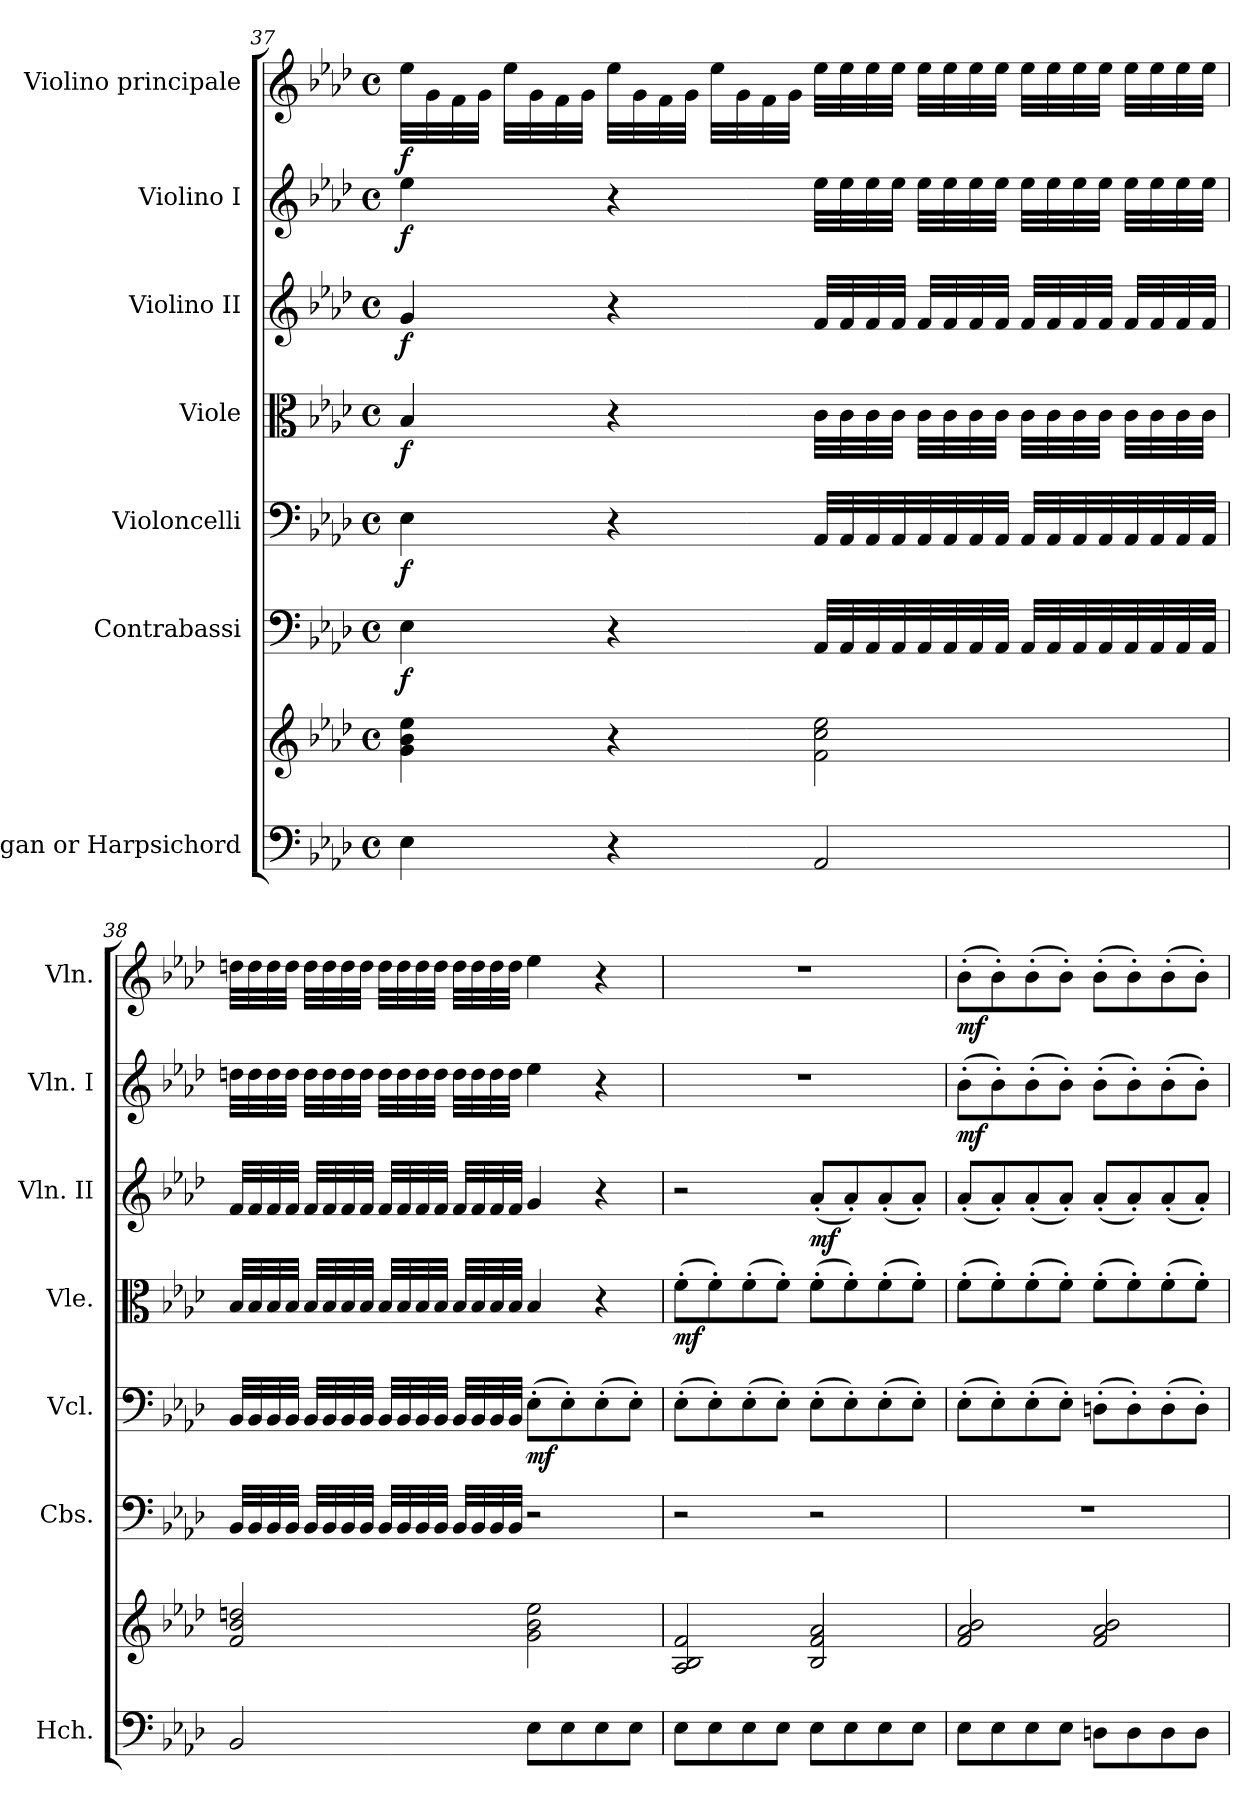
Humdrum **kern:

**kern	**kern	**dynam	**kern	**dynam	**kern	**dynam	**kern	**dynam	**kern	**dynam	**kern	**dynam	**kern	**dynam
*part7	*part7	*part7	*part6	*part6	*part5	*part5	*part4	*part4	*part3	*part3	*part2	*part2	*part1	*part1
*staff8	*staff7	*staff7/8	*staff6	*staff6	*staff5	*staff5	*staff4	*staff4	*staff3	*staff3	*staff2	*staff2	*staff1	*staff1
*I"Organ or Harpsichord	*	*	*I"Contrabassi	*	*I"Violoncelli	*	*I"Viole	*	*I"Violino II	*	*I"Violino I	*	*I"Violino principale	*
*I'Hch.	*	*	*I'Cbs.	*	*I'Vcl.	*	*I'Vle.	*	*I'Vln. II	*	*I'Vln. I	*	*I'Vln.	*
*clefF4	*clefG2	*	*clefF4	*	*clefF4	*	*clefC3	*	*clefG2	*	*clefG2	*	*clefG2	*
*	*	*	*ITrd7c12	*	*	*	*	*	*	*	*	*	*	*
*k[b-e-a-d-]	*k[b-e-a-d-]	*	*k[b-e-a-d-]	*	*k[b-e-a-d-]	*	*k[b-e-a-d-]	*	*k[b-e-a-d-]	*	*k[b-e-a-d-]	*	*k[b-e-a-d-]	*
*M4/4	*M4/4	*	*M4/4	*	*M4/4	*	*M4/4	*	*M4/4	*	*M4/4	*	*M4/4	*
*met(c)	*met(c)	*	*met(c)	*	*met(c)	*	*met(c)	*	*met(c)	*	*met(c)	*	*met(c)	*
=37	=37	=37	=37	=37	=37	=37	=37	=37	=37	=37	=37	=37	=37	=37
!	!	!	!	!LO:DY:b	!	!LO:DY:b	!	!LO:DY:b	!	!LO:DY:b	!	!LO:DY:b	!	!LO:DY:b
4E-\	4g\ 4b-\ 4ee-\	.	4EE-\	f	4E-\	f	4B-/	f	4g/	f	4ee-\	f	32ee-\LLL	f
.	.	.	.	.	.	.	.	.	.	.	.	.	32g\	.
.	.	.	.	.	.	.	.	.	.	.	.	.	32f\	.
.	.	.	.	.	.	.	.	.	.	.	.	.	32g\JJJ	.
.	.	.	.	.	.	.	.	.	.	.	.	.	32ee-\LLL	.
.	.	.	.	.	.	.	.	.	.	.	.	.	32g\	.
.	.	.	.	.	.	.	.	.	.	.	.	.	32f\	.
.	.	.	.	.	.	.	.	.	.	.	.	.	32g\JJJ	.
4r	4r	.	4r	.	4r	.	4r	.	4r	.	4r	.	32ee-\LLL	.
.	.	.	.	.	.	.	.	.	.	.	.	.	32g\	.
.	.	.	.	.	.	.	.	.	.	.	.	.	32f\	.
.	.	.	.	.	.	.	.	.	.	.	.	.	32g\JJJ	.
.	.	.	.	.	.	.	.	.	.	.	.	.	32ee-\LLL	.
.	.	.	.	.	.	.	.	.	.	.	.	.	32g\	.
.	.	.	.	.	.	.	.	.	.	.	.	.	32f\	.
.	.	.	.	.	.	.	.	.	.	.	.	.	32g\JJJ	.
2AA-/	2f\ 2cc\ 2ee-\	.	32AAA-/LLL	.	32AA-/LLL	.	32c\LLL	.	32f/LLL	.	32ee-\LLL	.	32ee-\LLL	.
.	.	.	32AAA-/	.	32AA-/	.	32c\	.	32f/	.	32ee-\	.	32ee-\	.
.	.	.	32AAA-/	.	32AA-/	.	32c\	.	32f/	.	32ee-\	.	32ee-\	.
.	.	.	32AAA-/	.	32AA-/	.	32c\JJJ	.	32f/JJJ	.	32ee-\JJJ	.	32ee-\JJJ	.
.	.	.	32AAA-/	.	32AA-/	.	32c\LLL	.	32f/LLL	.	32ee-\LLL	.	32ee-\LLL	.
.	.	.	32AAA-/	.	32AA-/	.	32c\	.	32f/	.	32ee-\	.	32ee-\	.
.	.	.	32AAA-/	.	32AA-/	.	32c\	.	32f/	.	32ee-\	.	32ee-\	.
.	.	.	32AAA-/JJJ	.	32AA-/JJJ	.	32c\JJJ	.	32f/JJJ	.	32ee-\JJJ	.	32ee-\JJJ	.
.	.	.	32AAA-/LLL	.	32AA-/LLL	.	32c\LLL	.	32f/LLL	.	32ee-\LLL	.	32ee-\LLL	.
.	.	.	32AAA-/	.	32AA-/	.	32c\	.	32f/	.	32ee-\	.	32ee-\	.
.	.	.	32AAA-/	.	32AA-/	.	32c\	.	32f/	.	32ee-\	.	32ee-\	.
.	.	.	32AAA-/	.	32AA-/	.	32c\JJJ	.	32f/JJJ	.	32ee-\JJJ	.	32ee-\JJJ	.
.	.	.	32AAA-/	.	32AA-/	.	32c\LLL	.	32f/LLL	.	32ee-\LLL	.	32ee-\LLL	.
.	.	.	32AAA-/	.	32AA-/	.	32c\	.	32f/	.	32ee-\	.	32ee-\	.
.	.	.	32AAA-/	.	32AA-/	.	32c\	.	32f/	.	32ee-\	.	32ee-\	.
.	.	.	32AAA-/JJJ	.	32AA-/JJJ	.	32c\JJJ	.	32f/JJJ	.	32ee-\JJJ	.	32ee-\JJJ	.
!!LO:LB:g=z
=38	=38	=38	=38	=38	=38	=38	=38	=38	=38	=38	=38	=38	=38	=38
2BB-/	2f/ 2b-/ 2ddn/	.	32BBB-/LLL	.	32BB-/LLL	.	32B-/LLL	.	32f/LLL	.	32ddn\LLL	.	32ddn\LLL	.
.	.	.	32BBB-/	.	32BB-/	.	32B-/	.	32f/	.	32dd\	.	32dd\	.
.	.	.	32BBB-/	.	32BB-/	.	32B-/	.	32f/	.	32dd\	.	32dd\	.
.	.	.	32BBB-/JJJ	.	32BB-/JJJ	.	32B-/JJJ	.	32f/JJJ	.	32dd\JJJ	.	32dd\JJJ	.
.	.	.	32BBB-/LLL	.	32BB-/LLL	.	32B-/LLL	.	32f/LLL	.	32dd\LLL	.	32dd\LLL	.
.	.	.	32BBB-/	.	32BB-/	.	32B-/	.	32f/	.	32dd\	.	32dd\	.
.	.	.	32BBB-/	.	32BB-/	.	32B-/	.	32f/	.	32dd\	.	32dd\	.
.	.	.	32BBB-/JJJ	.	32BB-/JJJ	.	32B-/JJJ	.	32f/JJJ	.	32dd\JJJ	.	32dd\JJJ	.
.	.	.	32BBB-/LLL	.	32BB-/LLL	.	32B-/LLL	.	32f/LLL	.	32dd\LLL	.	32dd\LLL	.
.	.	.	32BBB-/	.	32BB-/	.	32B-/	.	32f/	.	32dd\	.	32dd\	.
.	.	.	32BBB-/	.	32BB-/	.	32B-/	.	32f/	.	32dd\	.	32dd\	.
.	.	.	32BBB-/JJJ	.	32BB-/JJJ	.	32B-/JJJ	.	32f/JJJ	.	32dd\JJJ	.	32dd\JJJ	.
.	.	.	32BBB-/LLL	.	32BB-/LLL	.	32B-/LLL	.	32f/LLL	.	32dd\LLL	.	32dd\LLL	.
.	.	.	32BBB-/	.	32BB-/	.	32B-/	.	32f/	.	32dd\	.	32dd\	.
.	.	.	32BBB-/	.	32BB-/	.	32B-/	.	32f/	.	32dd\	.	32dd\	.
.	.	.	32BBB-/JJJ	.	32BB-/JJJ	.	32B-/JJJ	.	32f/JJJ	.	32dd\JJJ	.	32dd\JJJ	.
!	!	!LO:DY:b=2	!	!	!	!	!	!	!	!	!	!	!	!
!	!	!LO:DY:n=1:b	!	!	!	!LO:DY:b	!	!	!	!	!	!	!	!
8E-\L	2g\ 2b-\ 2ee-\	mf mf	2r	.	(>8E-'\L	mf	4B-/	.	4g/	.	4ee-\	.	4ee-\	.
8E-\	.	.	.	.	8E-'\)	.	.	.	.	.	.	.	.	.
8E-\	.	.	.	.	(>8E-'\	.	4r	.	4r	.	4r	.	4r	.
8E-\J	.	.	.	.	8E-'\J)	.	.	.	.	.	.	.	.	.
=39	=39	=39	=39	=39	=39	=39	=39	=39	=39	=39	=39	=39	=39	=39
!	!	!	!	!	!	!	!	!LO:DY:b	!	!	!	!	!	!
8E-\L	2A-/ 2B-/ 2f/	.	2r	.	(>8E-'\L	.	(>8f'\L	mf	2r	.	1r	.	1r	.
8E-\	.	.	.	.	8E-'\)	.	8f'\)	.	.	.	.	.	.	.
8E-\	.	.	.	.	(>8E-'\	.	(>8f'\	.	.	.	.	.	.	.
8E-\J	.	.	.	.	8E-'\J)	.	8f'\J)	.	.	.	.	.	.	.
!	!	!	!	!	!	!	!	!	!	!LO:DY:b	!	!	!	!
8E-\L	2B-/ 2f/ 2a-/	.	2r	.	(>8E-'\L	.	(>8f'\L	.	(<8a-'/L	mf	.	.	.	.
8E-\	.	.	.	.	8E-'\)	.	8f'\)	.	8a-'/)	.	.	.	.	.
8E-\	.	.	.	.	(>8E-'\	.	(>8f'\	.	(<8a-'/	.	.	.	.	.
8E-\J	.	.	.	.	8E-'\J)	.	8f'\J)	.	8a-'/J)	.	.	.	.	.
=40	=40	=40	=40	=40	=40	=40	=40	=40	=40	=40	=40	=40	=40	=40
!	!	!	!	!	!	!	!	!	!	!	!	!LO:DY:b	!	!LO:DY:b
8E-\L	2f/ 2a-/ 2b-/	.	1r	.	(>8E-'\L	.	(>8f'\L	.	(<8a-'/L	.	(>8b-'\L	mf	(>8b-'\L	mf
8E-\	.	.	.	.	8E-'\)	.	8f'\)	.	8a-'/)	.	8b-'\)	.	8b-'\)	.
8E-\	.	.	.	.	(>8E-'\	.	(>8f'\	.	(<8a-'/	.	(>8b-'\	.	(>8b-'\	.
8E-\J	.	.	.	.	8E-'\J)	.	8f'\J)	.	8a-'/J)	.	8b-'\J)	.	8b-'\J)	.
8Dn\L	2f/ 2a-/ 2b-/	.	.	.	(>8Dn'\L	.	(>8f'\L	.	(<8a-'/L	.	(>8b-'\L	.	(>8b-'\L	.
8D\	.	.	.	.	8D'\)	.	8f'\)	.	8a-'/)	.	8b-'\)	.	8b-'\)	.
8D\	.	.	.	.	(>8D'\	.	(>8f'\	.	(<8a-'/	.	(>8b-'\	.	(>8b-'\	.
8D\J	.	.	.	.	8D'\J)	.	8f'\J)	.	8a-'/J)	.	8b-'\J)	.	8b-'\J)	.
=	=	=	=	=	=	=	=	=	=	=	=	=	=	=
*-	*-	*-	*-	*-	*-	*-	*-	*-	*-	*-	*-	*-	*-	*-
